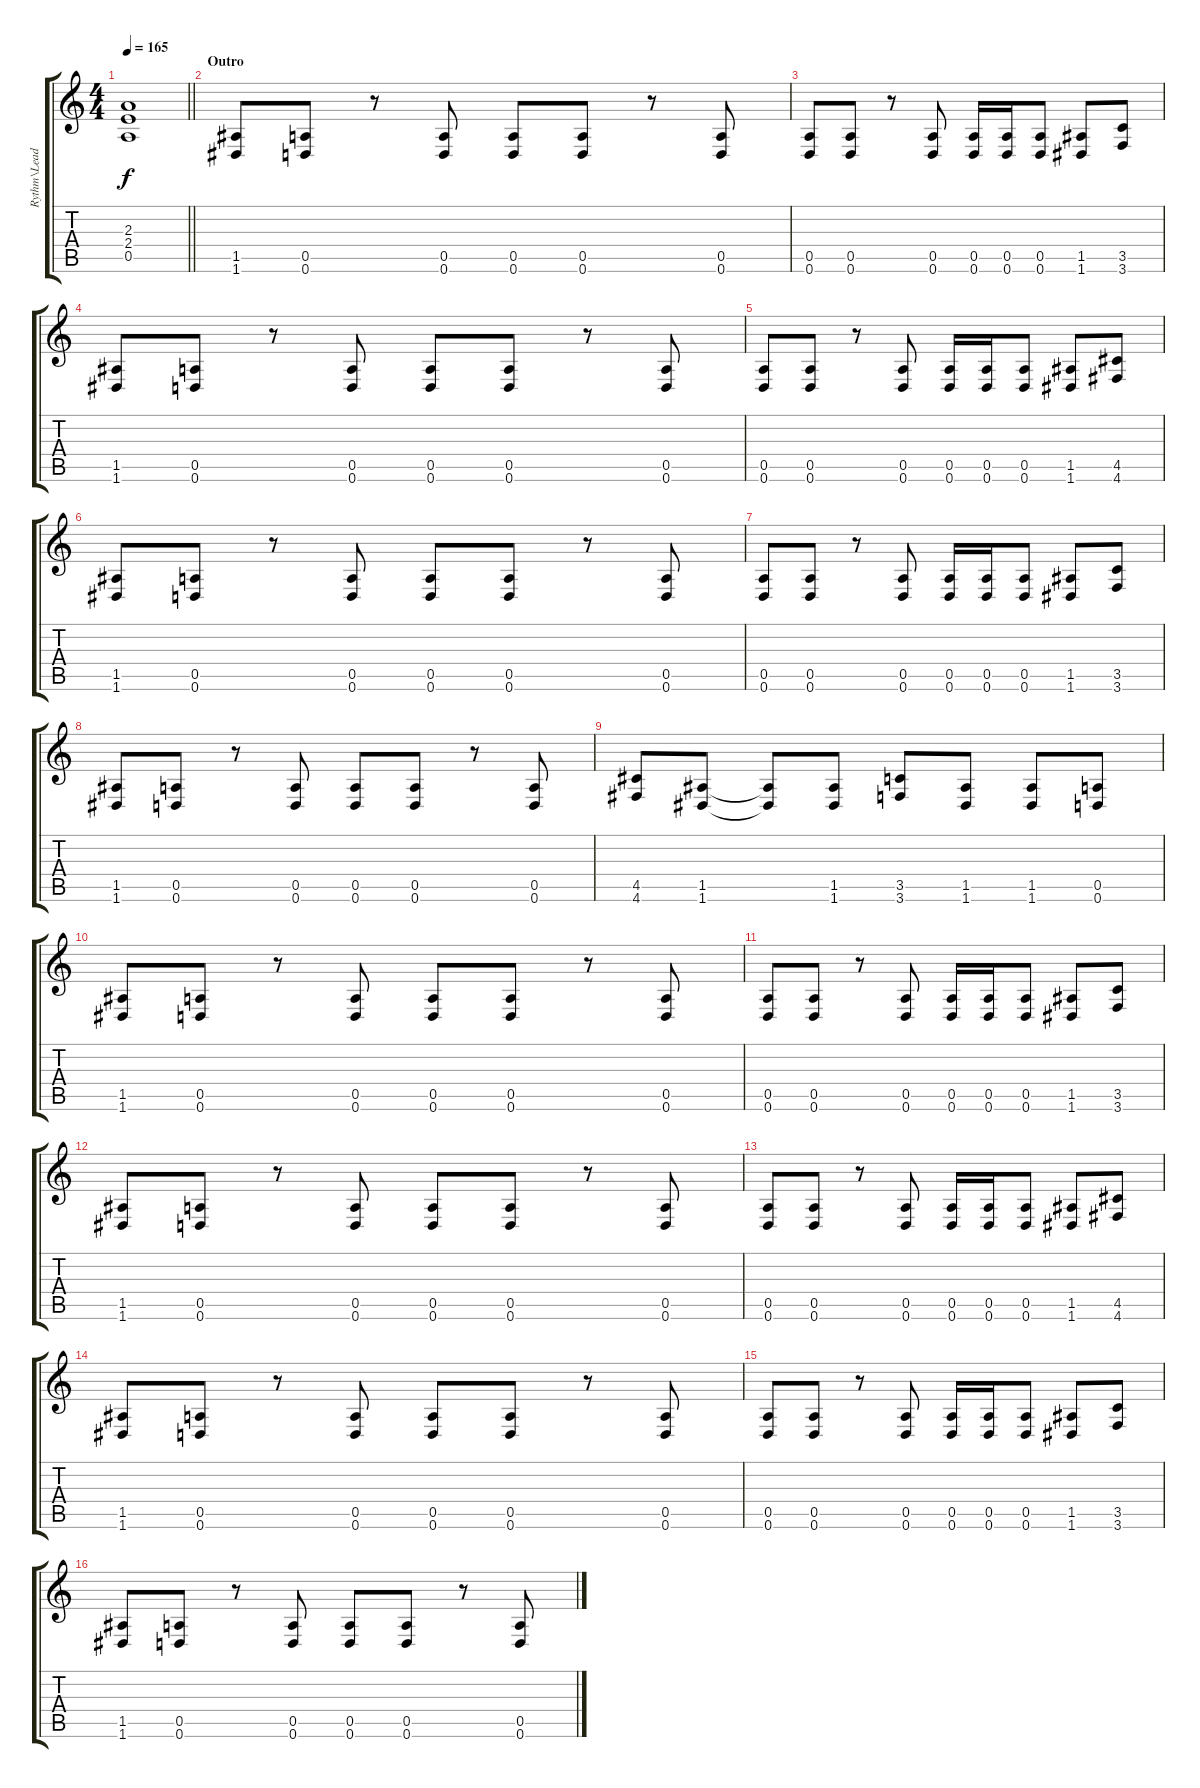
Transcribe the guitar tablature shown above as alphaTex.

\track ("Rythm\\Lead" "Rythm\\Lead") {instrument distortionguitar}
\staff {score tabs}
\tuning (E4 B3 G3 D3 A2 D2) {hide}
\ts (4 4)
\tempo 165
\clef g2
\barLineRight lightlight
\ks c
(2.3 2.4 0.5).1{dy f} |
\section ("" "Outro")
(1.5 1.6).8 (0.5 0.6).8 r.8 (0.5 0.6).8 (0.5 0.6).8 (0.5 0.6).8 r.8 (0.5 0.6).8 |
(0.5 0.6).8 (0.5 0.6).8 r.8 (0.5 0.6).8 (0.5 0.6).16 (0.5 0.6).16 (0.5 0.6).8 (1.5 1.6).8 (3.5 3.6).8 |
(1.5 1.6).8 (0.5 0.6).8 r.8 (0.5 0.6).8 (0.5 0.6).8 (0.5 0.6).8 r.8 (0.5 0.6).8 |
(0.5 0.6).8 (0.5 0.6).8 r.8 (0.5 0.6).8 (0.5 0.6).16 (0.5 0.6).16 (0.5 0.6).8 (1.5 1.6).8 (4.5 4.6).8 |
(1.5 1.6).8 (0.5 0.6).8 r.8 (0.5 0.6).8 (0.5 0.6).8 (0.5 0.6).8 r.8 (0.5 0.6).8 |
(0.5 0.6).8 (0.5 0.6).8 r.8 (0.5 0.6).8 (0.5 0.6).16 (0.5 0.6).16 (0.5 0.6).8 (1.5 1.6).8 (3.5 3.6).8 |
(1.5 1.6).8 (0.5 0.6).8 r.8 (0.5 0.6).8 (0.5 0.6).8 (0.5 0.6).8 r.8 (0.5 0.6).8 |
(4.5 4.6).8 (1.5 1.6).8 (1.5{t} 1.6{t}).8 (1.5 1.6).8 (3.5 3.6).8 (1.5 1.6).8 (1.5 1.6).8 (0.5 0.6).8 |
(1.5 1.6).8 (0.5 0.6).8 r.8 (0.5 0.6).8 (0.5 0.6).8 (0.5 0.6).8 r.8 (0.5 0.6).8 |
(0.5 0.6).8 (0.5 0.6).8 r.8 (0.5 0.6).8 (0.5 0.6).16 (0.5 0.6).16 (0.5 0.6).8 (1.5 1.6).8 (3.5 3.6).8 |
(1.5 1.6).8 (0.5 0.6).8 r.8 (0.5 0.6).8 (0.5 0.6).8 (0.5 0.6).8 r.8 (0.5 0.6).8 |
(0.5 0.6).8 (0.5 0.6).8 r.8 (0.5 0.6).8 (0.5 0.6).16 (0.5 0.6).16 (0.5 0.6).8 (1.5 1.6).8 (4.5 4.6).8 |
(1.5 1.6).8 (0.5 0.6).8 r.8 (0.5 0.6).8 (0.5 0.6).8 (0.5 0.6).8 r.8 (0.5 0.6).8 |
(0.5 0.6).8 (0.5 0.6).8 r.8 (0.5 0.6).8 (0.5 0.6).16 (0.5 0.6).16 (0.5 0.6).8 (1.5 1.6).8 (3.5 3.6).8 |
(1.5 1.6).8 (0.5 0.6).8 r.8 (0.5 0.6).8 (0.5 0.6).8 (0.5 0.6).8 r.8 (0.5 0.6).8
